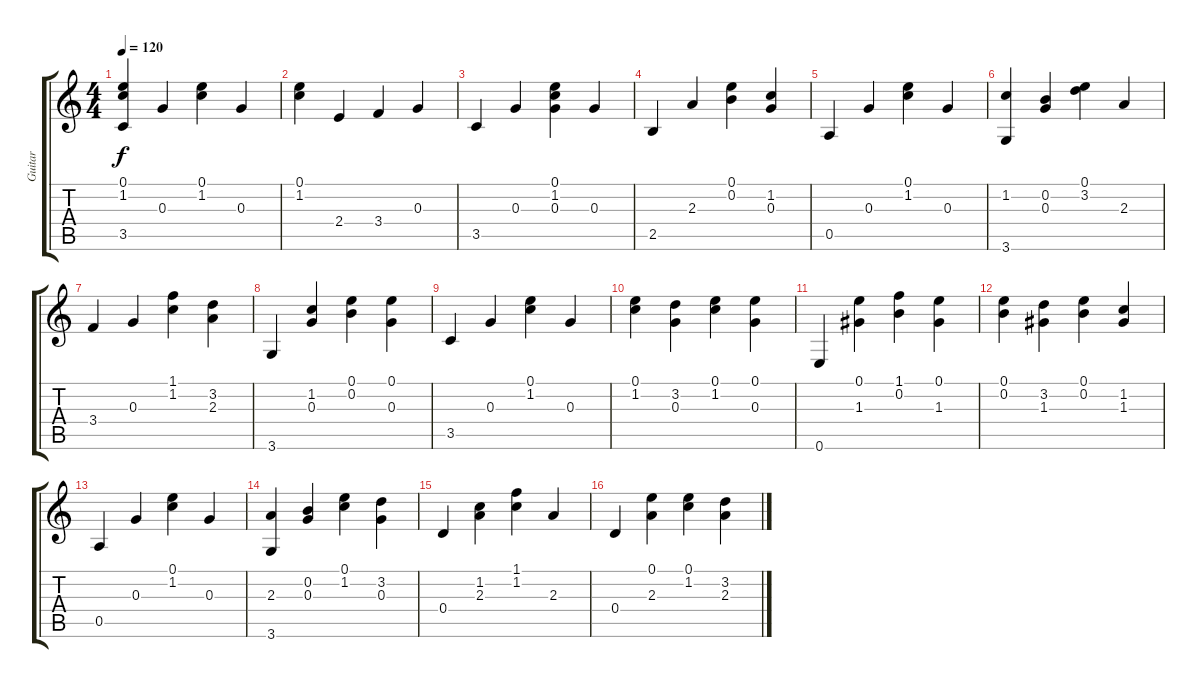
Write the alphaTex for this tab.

\track ("Guitar" "Guitar") {solo instrument acousticguitarsteel}
\staff {score tabs}
\tuning (E4 B3 G3 D3 A2 E2) {hide}
\ts (4 4)
\tempo 120
\clef g2
\ks c
(0.1 1.2 3.5).4{dy f} 0.3.4 (0.1 1.2).4 0.3.4 |
(0.1 1.2).4 2.4.4 3.4.4 0.3.4 |
3.5.4 0.3.4 (0.1 1.2 0.3).4 0.3.4 |
2.5.4 2.3.4 (0.1 0.2).4 (1.2 0.3).4 |
0.5.4 0.3.4 (0.1 1.2).4 0.3.4 |
(1.2 3.6).4 (0.2 0.3).4 (0.1 3.2).4 2.3.4 |
3.4.4 0.3.4 (1.1 1.2).4 (3.2 2.3).4 |
3.6.4 (1.2 0.3).4 (0.1 0.2).4 (0.1 0.3).4 |
3.5.4 0.3.4 (0.1 1.2).4 0.3.4 |
(0.1 1.2).4 (3.2 0.3).4 (0.1 1.2).4 (0.1 0.3).4 |
0.6.4 (0.1 1.3).4 (1.1 0.2).4 (0.1 1.3).4 |
(0.1 0.2).4 (3.2 1.3).4 (0.1 0.2).4 (1.2 1.3).4 |
0.5.4 0.3.4 (0.1 1.2).4 0.3.4 |
(2.3 3.6).4 (0.2 0.3).4 (0.1 1.2).4 (3.2 0.3).4 |
0.4.4 (1.2 2.3).4 (1.1 1.2).4 2.3.4 |
0.4.4 (0.1 2.3).4 (0.1 1.2).4 (3.2 2.3).4
